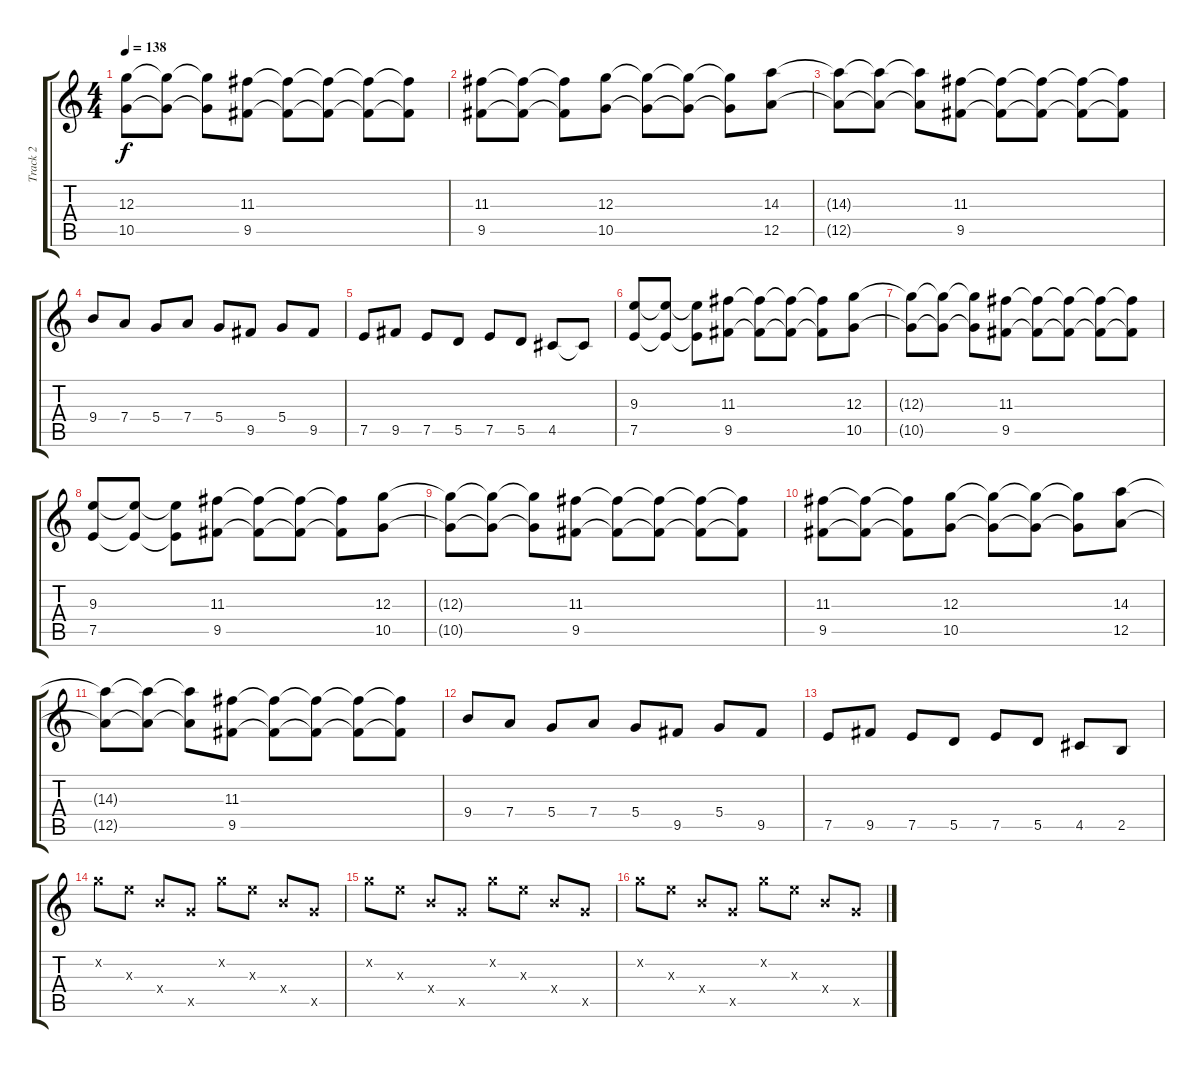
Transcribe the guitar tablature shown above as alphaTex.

\track ("Track 2" "Track 2") {instrument acousticguitarsteel}
\staff {score tabs}
\tuning (E4 B3 G3 D3 A2 E2) {hide}
\ts (4 4)
\tempo 138
\clef g2
\ks c
(12.3{t} 10.5{t}).8{dy f} (12.3{t} 10.5{t}).8 (12.3{t} 10.5{t}).8 (11.3 9.5).8 (11.3{t} 9.5{t}).8 (11.3{t} 9.5{t}).8 (11.3{t} 9.5{t}).8 (11.3{t} 9.5{t}).8 |
(11.3 9.5).8 (11.3{t} 9.5{t}).8 (11.3{t} 9.5{t}).8 (12.3 10.5).8 (12.3{t} 10.5{t}).8 (12.3{t} 10.5{t}).8 (12.3{t} 10.5{t}).8 (14.3 12.5).8 |
(14.3{t} 12.5{t}).8 (14.3{t} 12.5{t}).8 (14.3{t} 12.5{t}).8 (11.3 9.5).8 (11.3{t} 9.5{t}).8 (11.3{t} 9.5{t}).8 (11.3{t} 9.5{t}).8 (11.3{t} 9.5{t}).8 |
9.4.8 7.4.8 5.4.8 7.4.8 5.4.8 9.5.8 5.4.8 9.5.8 |
7.5.8 9.5.8 7.5.8 5.5.8 7.5.8 5.5.8 4.5.8 4.5{t}.8 |
(9.3 7.5).8 (9.3{t} 7.5{t}).8 (9.3{t} 7.5{t}).8 (11.3 9.5).8 (11.3{t} 9.5{t}).8 (11.3{t} 9.5{t}).8 (11.3{t} 9.5{t}).8 (12.3 10.5).8 |
(12.3{t} 10.5{t}).8 (12.3{t} 10.5{t}).8 (12.3{t} 10.5{t}).8 (11.3 9.5).8 (11.3{t} 9.5{t}).8 (11.3{t} 9.5{t}).8 (11.3{t} 9.5{t}).8 (11.3{t} 9.5{t}).8 |
(9.3 7.5).8 (9.3{t} 7.5{t}).8 (9.3{t} 7.5{t}).8 (11.3 9.5).8 (11.3{t} 9.5{t}).8 (11.3{t} 9.5{t}).8 (11.3{t} 9.5{t}).8 (12.3 10.5).8 |
(12.3{t} 10.5{t}).8 (12.3{t} 10.5{t}).8 (12.3{t} 10.5{t}).8 (11.3 9.5).8 (11.3{t} 9.5{t}).8 (11.3{t} 9.5{t}).8 (11.3{t} 9.5{t}).8 (11.3{t} 9.5{t}).8 |
(11.3 9.5).8 (11.3{t} 9.5{t}).8 (11.3{t} 9.5{t}).8 (12.3 10.5).8 (12.3{t} 10.5{t}).8 (12.3{t} 10.5{t}).8 (12.3{t} 10.5{t}).8 (14.3 12.5).8 |
(14.3{t} 12.5{t}).8 (14.3{t} 12.5{t}).8 (14.3{t} 12.5{t}).8 (11.3 9.5).8 (11.3{t} 9.5{t}).8 (11.3{t} 9.5{t}).8 (11.3{t} 9.5{t}).8 (11.3{t} 9.5{t}).8 |
9.4.8 7.4.8 5.4.8 7.4.8 5.4.8 9.5.8 5.4.8 9.5.8 |
7.5.8 9.5.8 7.5.8 5.5.8 7.5.8 5.5.8 4.5.8 2.5.8 |
8.2{x}.8 9.3{x}.8 9.4{x}.8 10.5{x}.8 8.2{x}.8 9.3{x}.8 9.4{x}.8 10.5{x}.8 |
8.2{x}.8 9.3{x}.8 9.4{x}.8 10.5{x}.8 8.2{x}.8 9.3{x}.8 9.4{x}.8 10.5{x}.8 |
8.2{x}.8 9.3{x}.8 9.4{x}.8 10.5{x}.8 8.2{x}.8 9.3{x}.8 9.4{x}.8 10.5{x}.8
